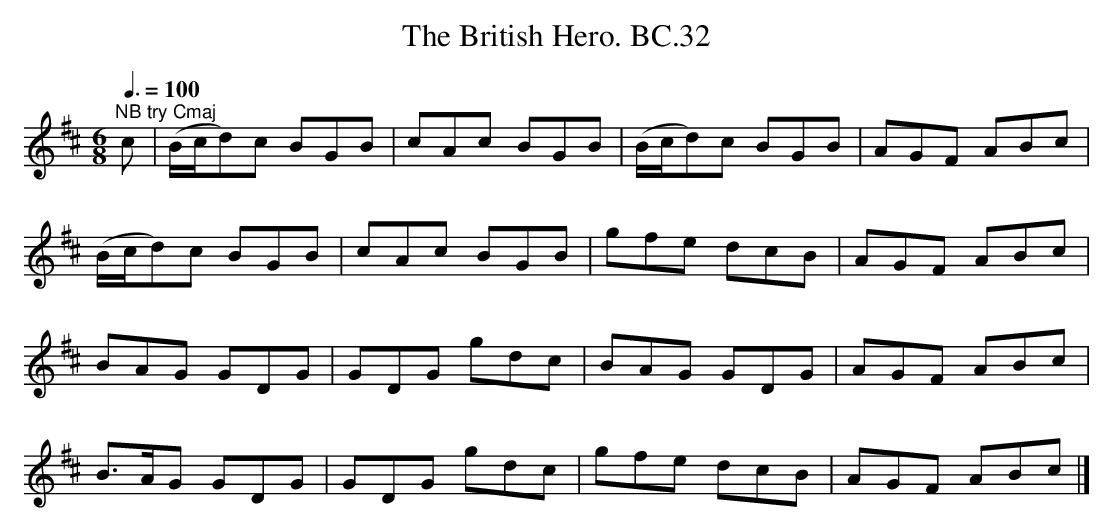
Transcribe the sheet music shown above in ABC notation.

X:1
T:British Hero. BC.32, The
M:6/8
L:1/8
Q:3/8=100
K:D
"^NB try Cmaj"c|(B/c/d)c BGB|cAc BGB|(B/c/d)c BGB|AGF ABc|
(B/c/d)c BGB|cAc BGB|gfe dcB|AGF ABc|
BAG GDG|GDG gdc|BAG GDG|AGF ABc|
B>AG GDG|GDG gdc|gfe dcB|AGF ABc|]
